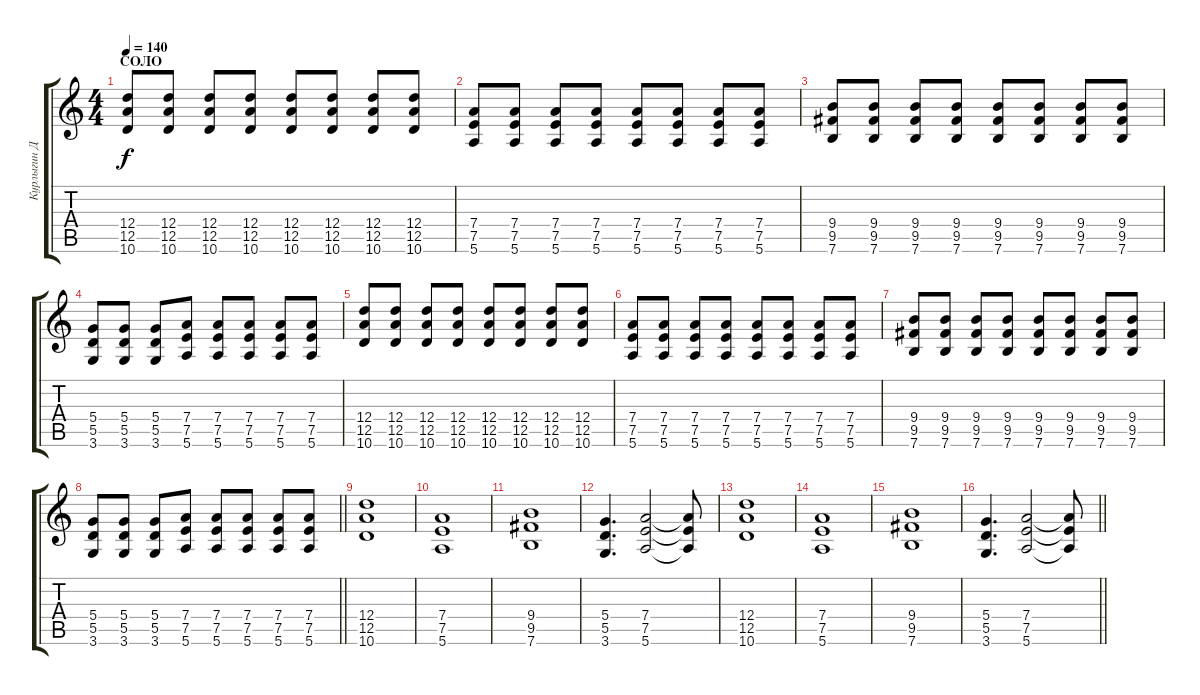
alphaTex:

\track ("Курлыгин Дмитрий (гит)" "Курлыгин Д") {instrument distortionguitar}
\staff {score tabs}
\tuning (E4 B3 G3 D3 A2 E2) {hide}
\ts (4 4)
\section ("" "СОЛО")
\tempo 140
\clef g2
\ks c
(12.4 12.5 10.6).8{dy f} (12.4 12.5 10.6).8 (12.4 12.5 10.6).8 (12.4 12.5 10.6).8 (12.4 12.5 10.6).8 (12.4 12.5 10.6).8 (12.4 12.5 10.6).8 (12.4 12.5 10.6).8 |
(7.4 7.5 5.6).8 (7.4 7.5 5.6).8 (7.4 7.5 5.6).8 (7.4 7.5 5.6).8 (7.4 7.5 5.6).8 (7.4 7.5 5.6).8 (7.4 7.5 5.6).8 (7.4 7.5 5.6).8 |
(9.4 9.5 7.6).8 (9.4 9.5 7.6).8 (9.4 9.5 7.6).8 (9.4 9.5 7.6).8 (9.4 9.5 7.6).8 (9.4 9.5 7.6).8 (9.4 9.5 7.6).8 (9.4 9.5 7.6).8 |
(5.4 5.5 3.6).8 (5.4 5.5 3.6).8 (5.4 5.5 3.6).8 (7.4 7.5 5.6).8 (7.4 7.5 5.6).8 (7.4 7.5 5.6).8 (7.4 7.5 5.6).8 (7.4 7.5 5.6).8 |
(12.4 12.5 10.6).8 (12.4 12.5 10.6).8 (12.4 12.5 10.6).8 (12.4 12.5 10.6).8 (12.4 12.5 10.6).8 (12.4 12.5 10.6).8 (12.4 12.5 10.6).8 (12.4 12.5 10.6).8 |
(7.4 7.5 5.6).8 (7.4 7.5 5.6).8 (7.4 7.5 5.6).8 (7.4 7.5 5.6).8 (7.4 7.5 5.6).8 (7.4 7.5 5.6).8 (7.4 7.5 5.6).8 (7.4 7.5 5.6).8 |
(9.4 9.5 7.6).8 (9.4 9.5 7.6).8 (9.4 9.5 7.6).8 (9.4 9.5 7.6).8 (9.4 9.5 7.6).8 (9.4 9.5 7.6).8 (9.4 9.5 7.6).8 (9.4 9.5 7.6).8 |
\barLineRight lightlight
(5.4 5.5 3.6).8 (5.4 5.5 3.6).8 (5.4 5.5 3.6).8 (7.4 7.5 5.6).8 (7.4 7.5 5.6).8 (7.4 7.5 5.6).8 (7.4 7.5 5.6).8 (7.4 7.5 5.6).8 |
(12.4 12.5 10.6).1 |
(7.4 7.5 5.6).1 |
(9.4 9.5 7.6).1 |
(5.4 5.5 3.6).4{d} (7.4 7.5 5.6).2 (7.4{t} 7.5{t} 5.6{t}).8 |
(12.4 12.5 10.6).1 |
(7.4 7.5 5.6).1 |
(9.4 9.5 7.6).1 |
\barLineRight lightlight
(5.4 5.5 3.6).4{d} (7.4 7.5 5.6).2 (7.4{t} 7.5{t} 5.6{t}).8
